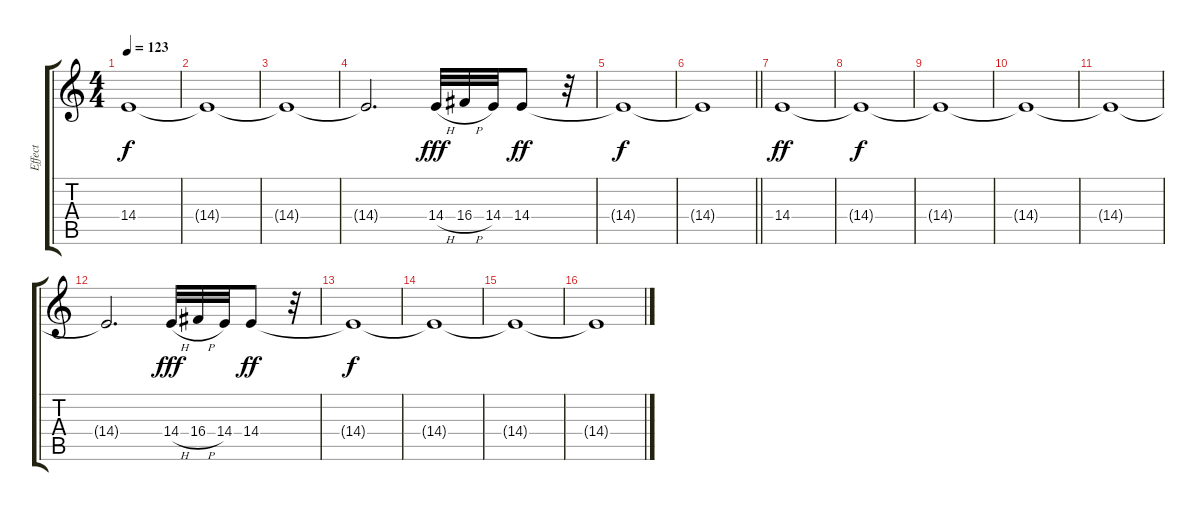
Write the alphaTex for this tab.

\track ("Effect" "Effect") {instrument lead2sawtooth}
\staff {score tabs}
\tuning (E4 B3 G3 D3 A2 E2) {hide}
\ts (4 4)
\tempo 123
\clef g2
\ks c
14.4{t}.1{dy f} |
14.4{t}.1 |
14.4{t}.1 |
14.4{t}.2{d} 14.4{h}.32{dy fff} 16.4{h}.32 14.4.32 14.4.8{dy ff} r.32 |
14.4{t}.1{dy f} |
\barLineRight lightlight
14.4{t}.1 |
14.4.1{dy ff} |
14.4{t}.1{dy f} |
14.4{t}.1 |
14.4{t}.1 |
14.4{t}.1 |
14.4{t}.2{d} 14.4{h}.32{dy fff} 16.4{h}.32 14.4.32 14.4.8{dy ff} r.32 |
14.4{t}.1{dy f} |
14.4{t}.1 |
14.4{t}.1 |
14.4{t}.1
